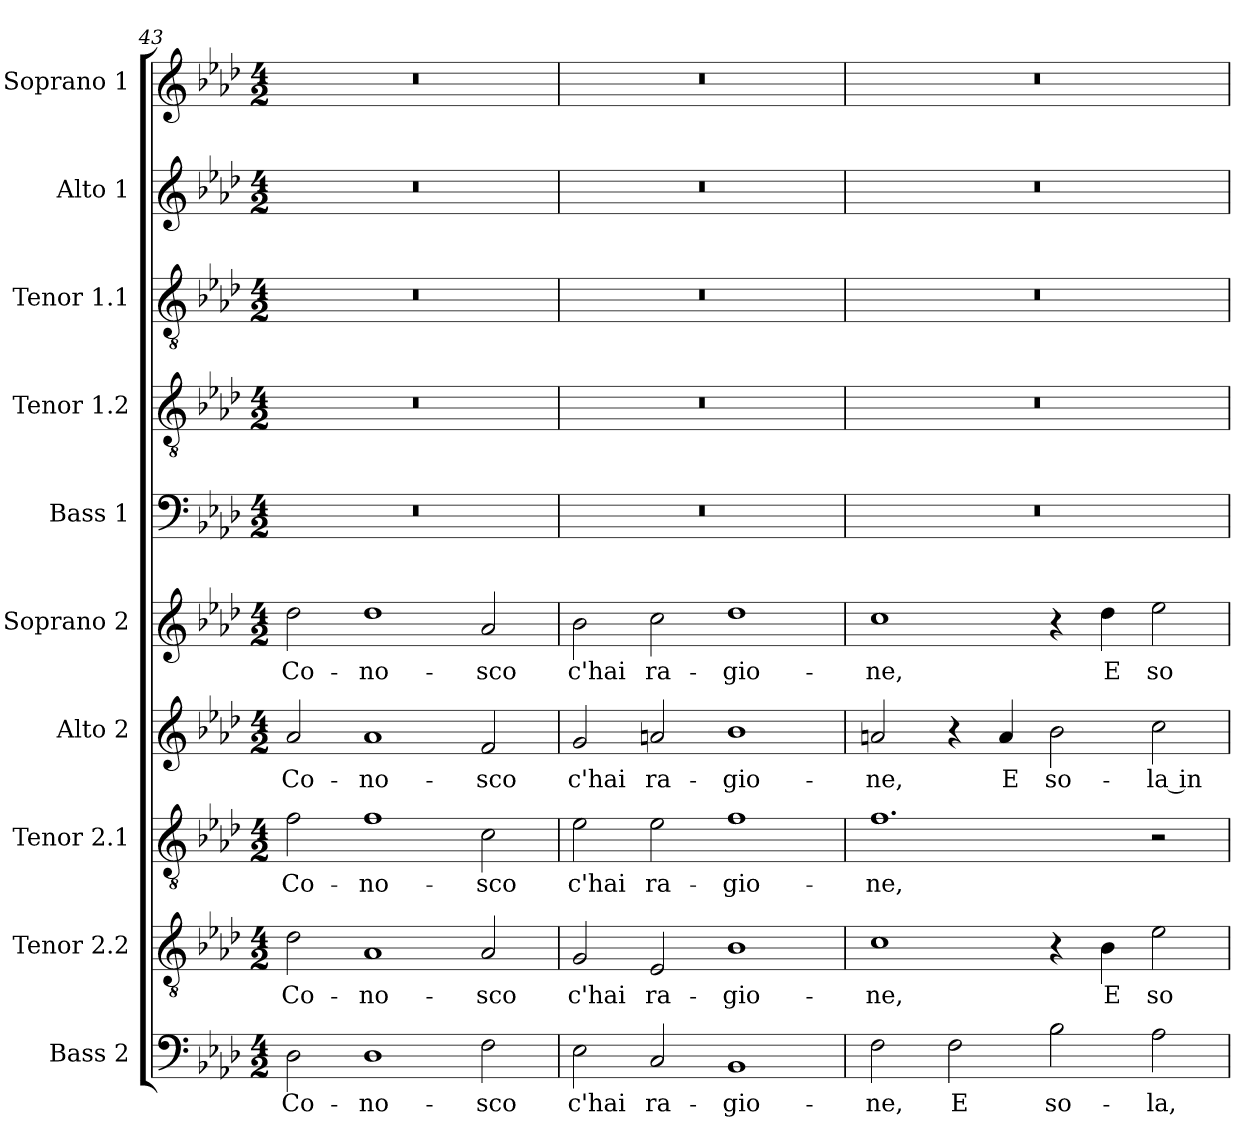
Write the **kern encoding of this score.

**kern	**text	**kern	**text	**kern	**text	**kern	**text	**kern	**text	**kern	**kern	**kern	**kern	**kern
*part10	*part10	*part9	*part9	*part8	*part8	*part7	*part7	*part6	*part6	*part5	*part4	*part3	*part2	*part1
*staff10	*staff10	*staff9	*staff9	*staff8	*staff8	*staff7	*staff7	*staff6	*staff6	*staff5	*staff4	*staff3	*staff2	*staff1
*I"Bass 2	*	*I"Tenor 2.2	*	*I"Tenor 2.1	*	*I"Alto 2	*	*I"Soprano 2	*	*I"Bass 1	*I"Tenor 1.2	*I"Tenor 1.1	*I"Alto 1	*I"Soprano 1
*I'B 2	*	*I'T 2.2	*	*I'T 2.1	*	*I'A 2	*	*I'S 2	*	*I'B 1	*I'T 1,2	*I'T 1.1	*I'A 1	*I'S 1
*clefF4	*	*clefGv2	*	*clefGv2	*	*clefG2	*	*clefG2	*	*clefF4	*clefGv2	*clefGv2	*clefG2	*clefG2
*k[b-e-a-d-]	*	*k[b-e-a-d-]	*	*k[b-e-a-d-]	*	*k[b-e-a-d-]	*	*k[b-e-a-d-]	*	*k[b-e-a-d-]	*k[b-e-a-d-]	*k[b-e-a-d-]	*k[b-e-a-d-]	*k[b-e-a-d-]
*A-:	*	*A-:	*	*A-:	*	*A-:	*	*A-:	*	*A-:	*A-:	*A-:	*A-:	*A-:
*M4/2	*	*M4/2	*	*M4/2	*	*M4/2	*	*M4/2	*	*M4/2	*M4/2	*M4/2	*M4/2	*M4/2
=43	=43	=43	=43	=43	=43	=43	=43	=43	=43	=43	=43	=43	=43	=43
!	!LO:LY:b	!	!LO:LY:b	!	!LO:LY:b	!	!LO:LY:b	!	!LO:LY:b	!	!	!	!	!
2D-\	Co-	2d-\	Co-	2f\	Co-	2a-/	Co-	2dd-\	Co-	0r	0r	0r	0r	0r
!	!LO:LY:b	!	!LO:LY:b	!	!LO:LY:b	!	!LO:LY:b	!	!LO:LY:b	!	!	!	!	!
1D-	-no-	1A-	-no-	1f	-no-	1a-	-no-	1dd-	-no-	.	.	.	.	.
!	!LO:LY:b	!	!LO:LY:b	!	!LO:LY:b	!	!LO:LY:b	!	!LO:LY:b	!	!	!	!	!
2F\	-sco	2A-/	-sco	2c\	-sco	2f/	-sco	2a-/	-sco	.	.	.	.	.
=44	=44	=44	=44	=44	=44	=44	=44	=44	=44	=44	=44	=44	=44	=44
!	!LO:LY:b	!	!LO:LY:b	!	!LO:LY:b	!	!LO:LY:b	!	!LO:LY:b	!	!	!	!	!
2E-\	c'hai	2G/	c'hai	2e-\	c'hai	2g/	c'hai	2b-\	c'hai	0r	0r	0r	0r	0r
!	!LO:LY:b	!	!LO:LY:b	!	!LO:LY:b	!	!LO:LY:b	!	!LO:LY:b	!	!	!	!	!
2C/	ra-	2E-/	ra-	2e-\	ra-	2an/	ra-	2cc\	ra-	.	.	.	.	.
!	!LO:LY:b	!	!LO:LY:b	!	!LO:LY:b	!	!LO:LY:b	!	!LO:LY:b	!	!	!	!	!
1BB-	-gio-	1B-	-gio-	1f	-gio-	1b-	-gio-	1dd-	-gio-	.	.	.	.	.
!!LO:PB:g=z
=45	=45	=45	=45	=45	=45	=45	=45	=45	=45	=45	=45	=45	=45	=45
!	!LO:LY:b	!	!LO:LY:b	!	!LO:LY:b	!	!LO:LY:b	!	!LO:LY:b	!	!	!	!	!
2F\	-ne,	1c	-ne,	1.f	-ne,	2an/	-ne,	1cc	-ne,	0r	0r	0r	0r	0r
!	!LO:LY:b	!	!	!	!	!	!	!	!	!	!	!	!	!
2F\	E	.	.	.	.	4r	.	.	.	.	.	.	.	.
!	!	!	!	!	!	!	!LO:LY:b	!	!	!	!	!	!	!
.	.	.	.	.	.	4a/	E	.	.	.	.	.	.	.
!	!LO:LY:b	!	!	!	!	!	!LO:LY:b	!	!	!	!	!	!	!
2B-\	so-	4r	.	.	.	2b-\	so-	4r	.	.	.	.	.	.
!	!	!	!LO:LY:b	!	!	!	!	!	!LO:LY:b	!	!	!	!	!
.	.	4B-\	E	.	.	.	.	4dd-\	E	.	.	.	.	.
!	!LO:LY:b	!	!LO:LY:b	!	!	!	!LO:LY:b	!	!LO:LY:b	!	!	!	!	!
2A-\	-la,	2e-\	so-	2r	.	2cc\	-la in	2ee-\	so-	.	.	.	.	.
=	=	=	=	=	=	=	=	=	=	=	=	=	=	=
*-	*-	*-	*-	*-	*-	*-	*-	*-	*-	*-	*-	*-	*-	*-
